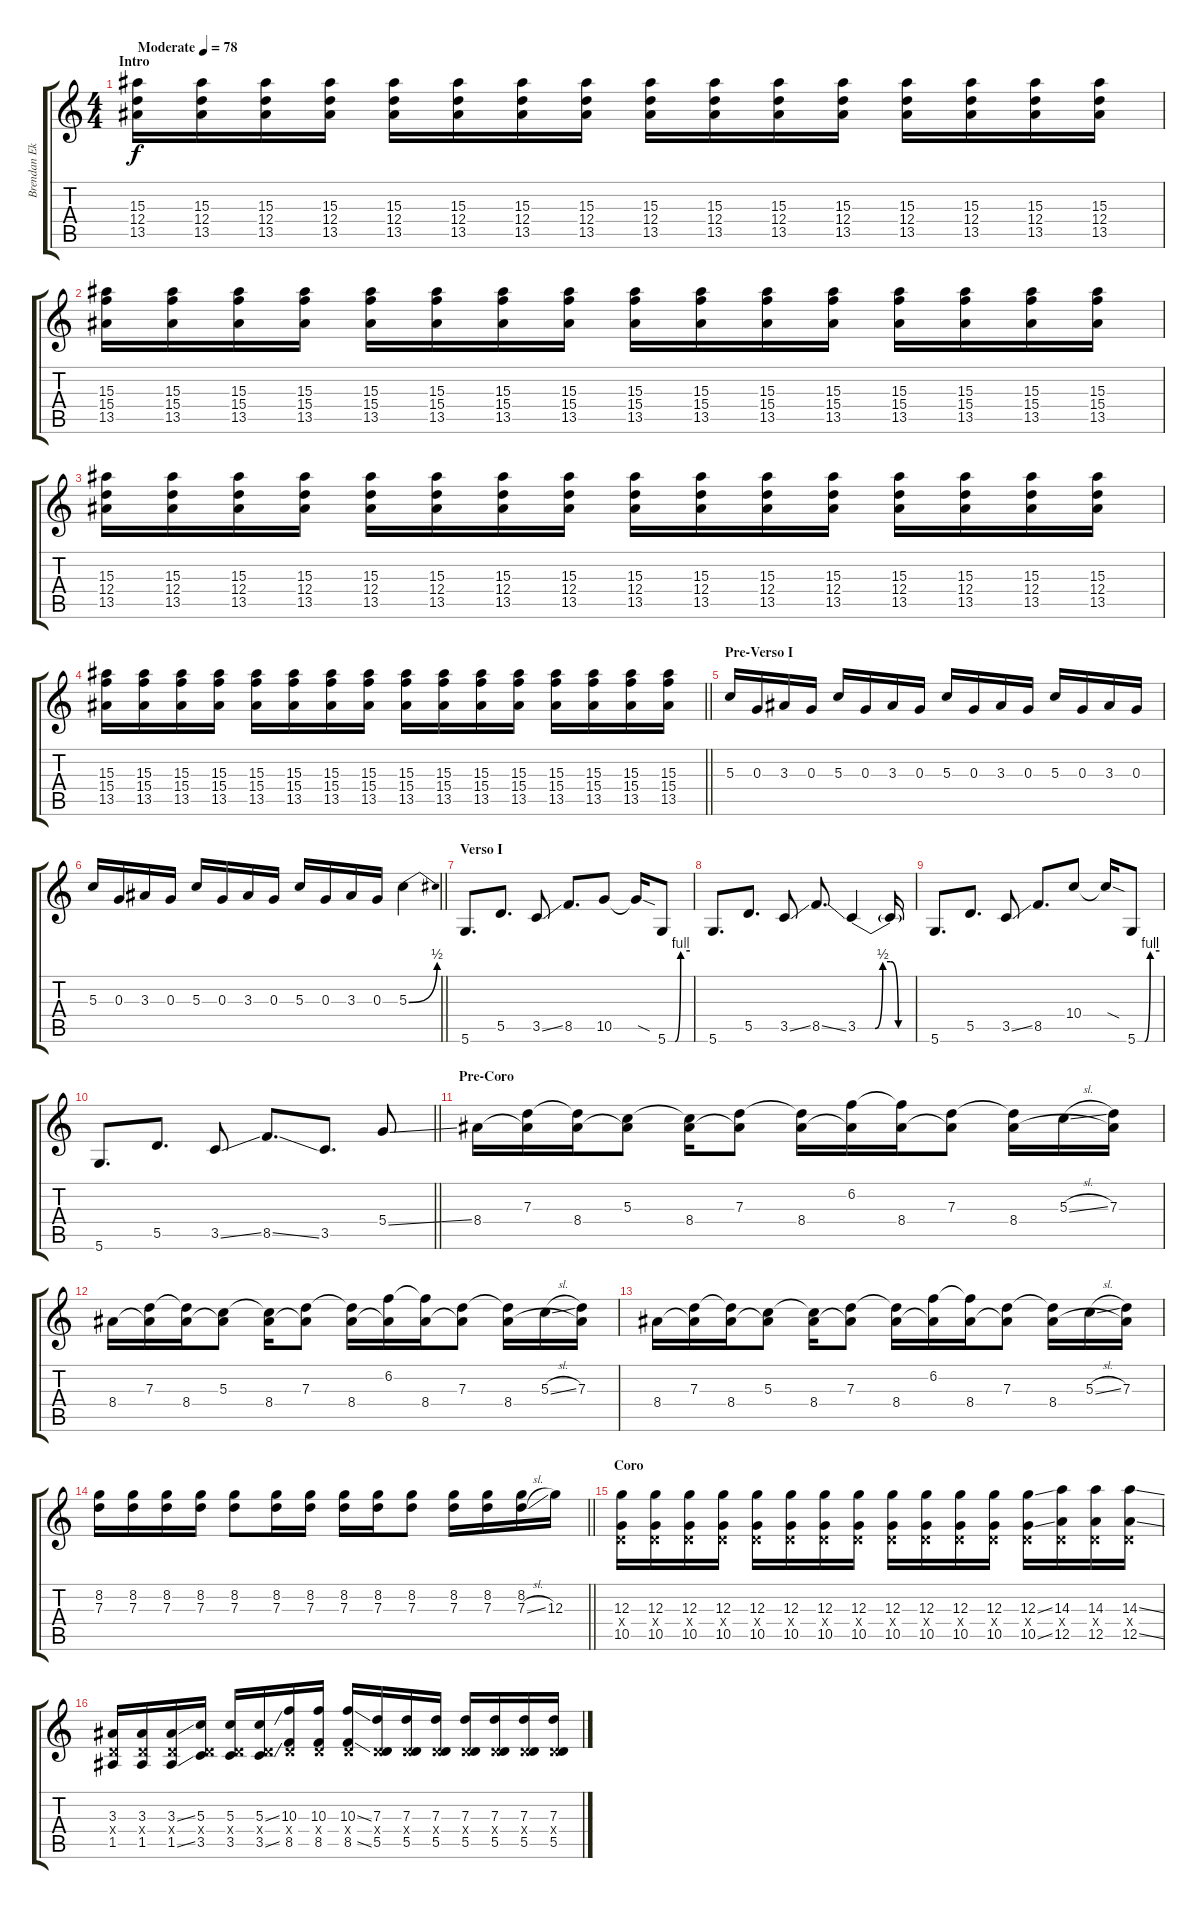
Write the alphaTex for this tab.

\track ("Brendan Ekstrom" "Brendan Ek") {instrument distortionguitar}
\staff {score tabs}
\tuning (E4 B3 G3 D3 A2 D2) {hide}
\ts (4 4)
\section ("" "Intro")
\tempo (78 "Moderate")
\clef g2
\ks c
(15.3 12.4 13.5).16{dy f instrument distortionguitar} (15.3 12.4 13.5).16 (15.3 12.4 13.5).16 (15.3 12.4 13.5).16 (15.3 12.4 13.5).16 (15.3 12.4 13.5).16 (15.3 12.4 13.5).16 (15.3 12.4 13.5).16 (15.3 12.4 13.5).16 (15.3 12.4 13.5).16 (15.3 12.4 13.5).16 (15.3 12.4 13.5).16 (15.3 12.4 13.5).16 (15.3 12.4 13.5).16 (15.3 12.4 13.5).16 (15.3 12.4 13.5).16 |
(15.3 15.4 13.5).16 (15.3 15.4 13.5).16 (15.3 15.4 13.5).16 (15.3 15.4 13.5).16 (15.3 15.4 13.5).16 (15.3 15.4 13.5).16 (15.3 15.4 13.5).16 (15.3 15.4 13.5).16 (15.3 15.4 13.5).16 (15.3 15.4 13.5).16 (15.3 15.4 13.5).16 (15.3 15.4 13.5).16 (15.3 15.4 13.5).16 (15.3 15.4 13.5).16 (15.3 15.4 13.5).16 (15.3 15.4 13.5).16 |
(15.3 12.4 13.5).16 (15.3 12.4 13.5).16 (15.3 12.4 13.5).16 (15.3 12.4 13.5).16 (15.3 12.4 13.5).16 (15.3 12.4 13.5).16 (15.3 12.4 13.5).16 (15.3 12.4 13.5).16 (15.3 12.4 13.5).16 (15.3 12.4 13.5).16 (15.3 12.4 13.5).16 (15.3 12.4 13.5).16 (15.3 12.4 13.5).16 (15.3 12.4 13.5).16 (15.3 12.4 13.5).16 (15.3 12.4 13.5).16 |
\barLineRight lightlight
(15.3 15.4 13.5).16 (15.3 15.4 13.5).16 (15.3 15.4 13.5).16 (15.3 15.4 13.5).16 (15.3 15.4 13.5).16 (15.3 15.4 13.5).16 (15.3 15.4 13.5).16 (15.3 15.4 13.5).16 (15.3 15.4 13.5).16 (15.3 15.4 13.5).16 (15.3 15.4 13.5).16 (15.3 15.4 13.5).16 (15.3 15.4 13.5).16 (15.3 15.4 13.5).16 (15.3 15.4 13.5).16 (15.3 15.4 13.5).16 |
\section ("" "Pre-Verso I")
5.3.16 0.3.16 3.3.16 0.3.16 5.3.16 0.3.16 3.3.16 0.3.16 5.3.16 0.3.16 3.3.16 0.3.16 5.3.16 0.3.16 3.3.16 0.3.16 |
\barLineRight lightlight
5.3.16 0.3.16 3.3.16 0.3.16 5.3.16 0.3.16 3.3.16 0.3.16 5.3.16 0.3.16 3.3.16 0.3.16 5.3{be (bend 0 0 60 2)}.4 |
\section ("" "Verso I")
5.6.8{d} 5.5.8{d} 3.5{ss}.8 8.5.8{d} 10.5.8 10.5{sod t}.16 5.6{be (custom 0 0 20 0 35 4 60 4)}.8 |
5.6.8{d} 5.5.8{d} 3.5{ss}.8 8.5{ss}.8{d} 3.5{be (custom 0 0 18 0 26 2 34 2 42 0 60 0)}.4 3.5{t}.16 |
5.6.8{d} 5.5.8{d} 3.5{ss}.8 8.5.8{d} 10.4.8 10.4{sod t}.16 5.6{be (custom 0 0 20 0 35 4 60 4)}.8 |
\barLineRight lightlight
5.6.8{d} 5.5.8{d} 3.5{ss}.8 8.5{ss}.8{d} 3.5.8{d} 5.4{ss}.8 |
\section ("" "Pre-Coro")
8.4.16 (7.3 8.4{t}).16 (7.3{t} 8.4).16 (5.3 8.4{t}).8 (5.3{t} 8.4).16 (7.3 8.4{t}).8 (7.3{t} 8.4).16 (6.2 8.4{t}).16 (6.2{t} 8.4).16 (7.3 8.4{t}).8 (7.3{t} 8.4).16 5.3{sl}.16 (7.3 8.4{t}).16 |
8.4.16 (7.3 8.4{t}).16 (7.3{t} 8.4).16 (5.3 8.4{t}).8 (5.3{t} 8.4).16 (7.3 8.4{t}).8 (7.3{t} 8.4).16 (6.2 8.4{t}).16 (6.2{t} 8.4).16 (7.3 8.4{t}).8 (7.3{t} 8.4).16 5.3{sl}.16 (7.3 8.4{t}).16 |
8.4.16 (7.3 8.4{t}).16 (7.3{t} 8.4).16 (5.3 8.4{t}).8 (5.3{t} 8.4).16 (7.3 8.4{t}).8 (7.3{t} 8.4).16 (6.2 8.4{t}).16 (6.2{t} 8.4).16 (7.3 8.4{t}).8 (7.3{t} 8.4).16 5.3{sl}.16 (7.3 8.4{t}).16 |
\barLineRight lightlight
(8.2 7.3).16 (8.2 7.3).16 (8.2 7.3).16 (8.2 7.3).16 (8.2 7.3).8 (8.2 7.3).16 (8.2 7.3).16 (8.2 7.3).16 (8.2 7.3).16 (8.2 7.3).8 (8.2 7.3).16 (8.2 7.3).16 (8.2 7.3{sl}).16 12.3.16 |
\section ("" "Coro")
(12.3 0.4{x} 10.5).16 (12.3 0.4{x} 10.5).16 (12.3 0.4{x} 10.5).16 (12.3 0.4{x} 10.5).16 (12.3 0.4{x} 10.5).16 (12.3 0.4{x} 10.5).16 (12.3 0.4{x} 10.5).16 (12.3 0.4{x} 10.5).16 (12.3 0.4{x} 10.5).16 (12.3 0.4{x} 10.5).16 (12.3 0.4{x} 10.5).16 (12.3 0.4{x} 10.5).16 (12.3{ss} 0.4{x} 10.5{ss}).16 (14.3 0.4{x} 12.5).16 (14.3 0.4{x} 12.5).16 (14.3{ss} 0.4{x} 12.5{ss}).16 |
(3.3 0.4{x} 1.5).16 (3.3 0.4{x} 1.5).16 (3.3{ss} 0.4{x} 1.5{ss}).16 (5.3 0.4{x} 3.5).16 (5.3 0.4{x} 3.5).16 (5.3{ss} 0.4{x} 3.5{ss}).16 (10.3 0.4{x} 8.5).16 (10.3 0.4{x} 8.5).16 (10.3{ss} 0.4{x} 8.5{ss}).16 (7.3 0.4{x} 5.5).16 (7.3 0.4{x} 5.5).16 (7.3 0.4{x} 5.5).16 (7.3 0.4{x} 5.5).16 (7.3 0.4{x} 5.5).16 (7.3 0.4{x} 5.5).16 (7.3{ss} 0.4{x} 5.5{ss}).16
